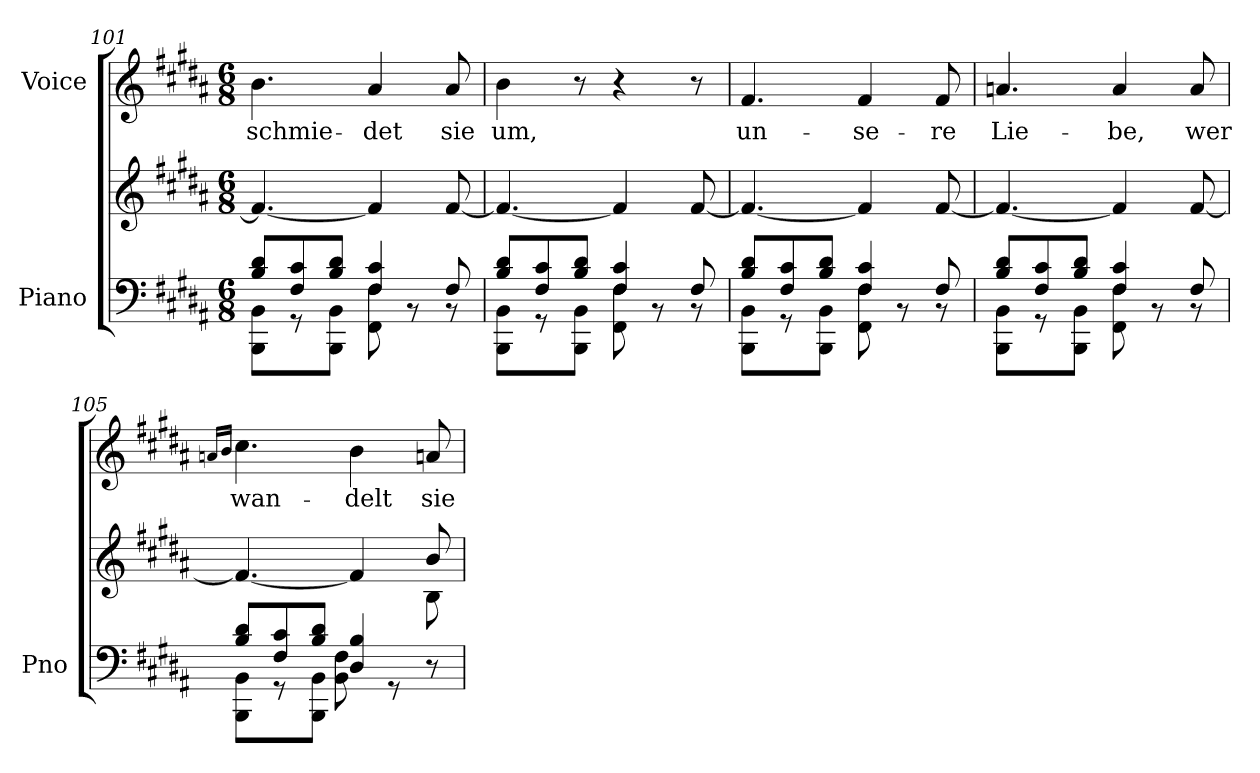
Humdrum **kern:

**kern	**kern	**kern	**text
*part2	*part2	*part1	*part1
*staff3	*staff2	*staff1	*staff1
*I"Piano	*	*I"Voice	*
*I'Pno	*	*	*
*clefF4	*clefG2	*clefG2	*
*k[f#c#g#d#a#]	*k[f#c#g#d#a#]	*k[f#c#g#d#a#]	*
*M6/8	*M6/8	*M6/8	*
=101	=101	=101	=101
*^	*	*	*
!	!	!	!	!LO:LY:b
8B/ 8d#/L	8BBB\ 8BB\L	4.f#/_	4.b\	schmie-
8F#/ 8c#/	8r	.	.	.
8B/ 8d#/J	8BBB\ 8BB\J	.	.	.
!	!	!	!	!LO:LY:b
4F#/ 4c#/	8FF#\ 8F#\	4f#/]	4a#/	-det
.	8r	.	.	.
!	!	!	!	!LO:LY:b
8F#/	8r	[>8f#/	8a#/	sie
=102	=102	=102	=102	=102
!	!	!	!	!LO:LY:b
8B/ 8d#/L	8BBB\ 8BB\L	4.f#/_	4b\	um,
8F#/ 8c#/	8r	.	.	.
8B/ 8d#/J	8BBB\ 8BB\J	.	8r	.
4F#/ 4c#/	8FF#\ 8F#\	4f#/]	4r	.
.	8r	.	.	.
8F#/	8r	[>8f#/	8r	.
=103	=103	=103	=103	=103
!	!	!	!	!LO:LY:b
8B/ 8d#/L	8BBB\ 8BB\L	4.f#/_	4.f#/	un-
8F#/ 8c#/	8r	.	.	.
8B/ 8d#/J	8BBB\ 8BB\J	.	.	.
!	!	!	!	!LO:LY:b
4F#/ 4c#/	8FF#\ 8F#\	4f#/]	4f#/	-se-
.	8r	.	.	.
!	!	!	!	!LO:LY:b
8F#/	8r	[>8f#/	8f#/	-re
!!LO:LB:g=z
=104	=104	=104	=104	=104
!	!	!	!	!LO:LY:b
8B/ 8d#/L	8BBB\ 8BB\L	4.f#/_	4.an/	Lie-
8F#/ 8c#/	8r	.	.	.
8B/ 8d#/J	8BBB\ 8BB\J	.	.	.
!	!	!	!	!LO:LY:b
4F#/ 4c#/	8FF#\ 8F#\	4f#/]	4a/	-be,
.	8r	.	.	.
!	!	!	!	!LO:LY:b
8F#/	8r	[>8f#/	8a/	wer
!!LO:LB:g=z
=105	=105	=105	=105	=105
.	.	.	16qan/LL	.
.	.	.	16qb/JJ	.
*	*	*^	*	*
!	!	!	!	!	!LO:LY:b
8B/ 8d#/L	8BBB\ 8BB\L	4.f#/_	8ryy	4.cc#\	wan-
*	*	*v	*v	*	*
8F#/ 8c#/	8r	.	.	.
8B/ 8d#/J	8BBB\ 8BB\J	.	.	.
!	!	!	!	!LO:LY:b
4D#/ 4B/	8BB\ 8F#\	4f#/]	4b\	-delt
.	8r	.	.	.
*	*	*^	*	*
!	!	!	!	!	!LO:LY:b
8ryy	8r	8b/	8B\	8an/	sie
*v	*v	*	*	*	*
*	*v	*v	*	*
=	=	=	=
*-	*-	*-	*-
